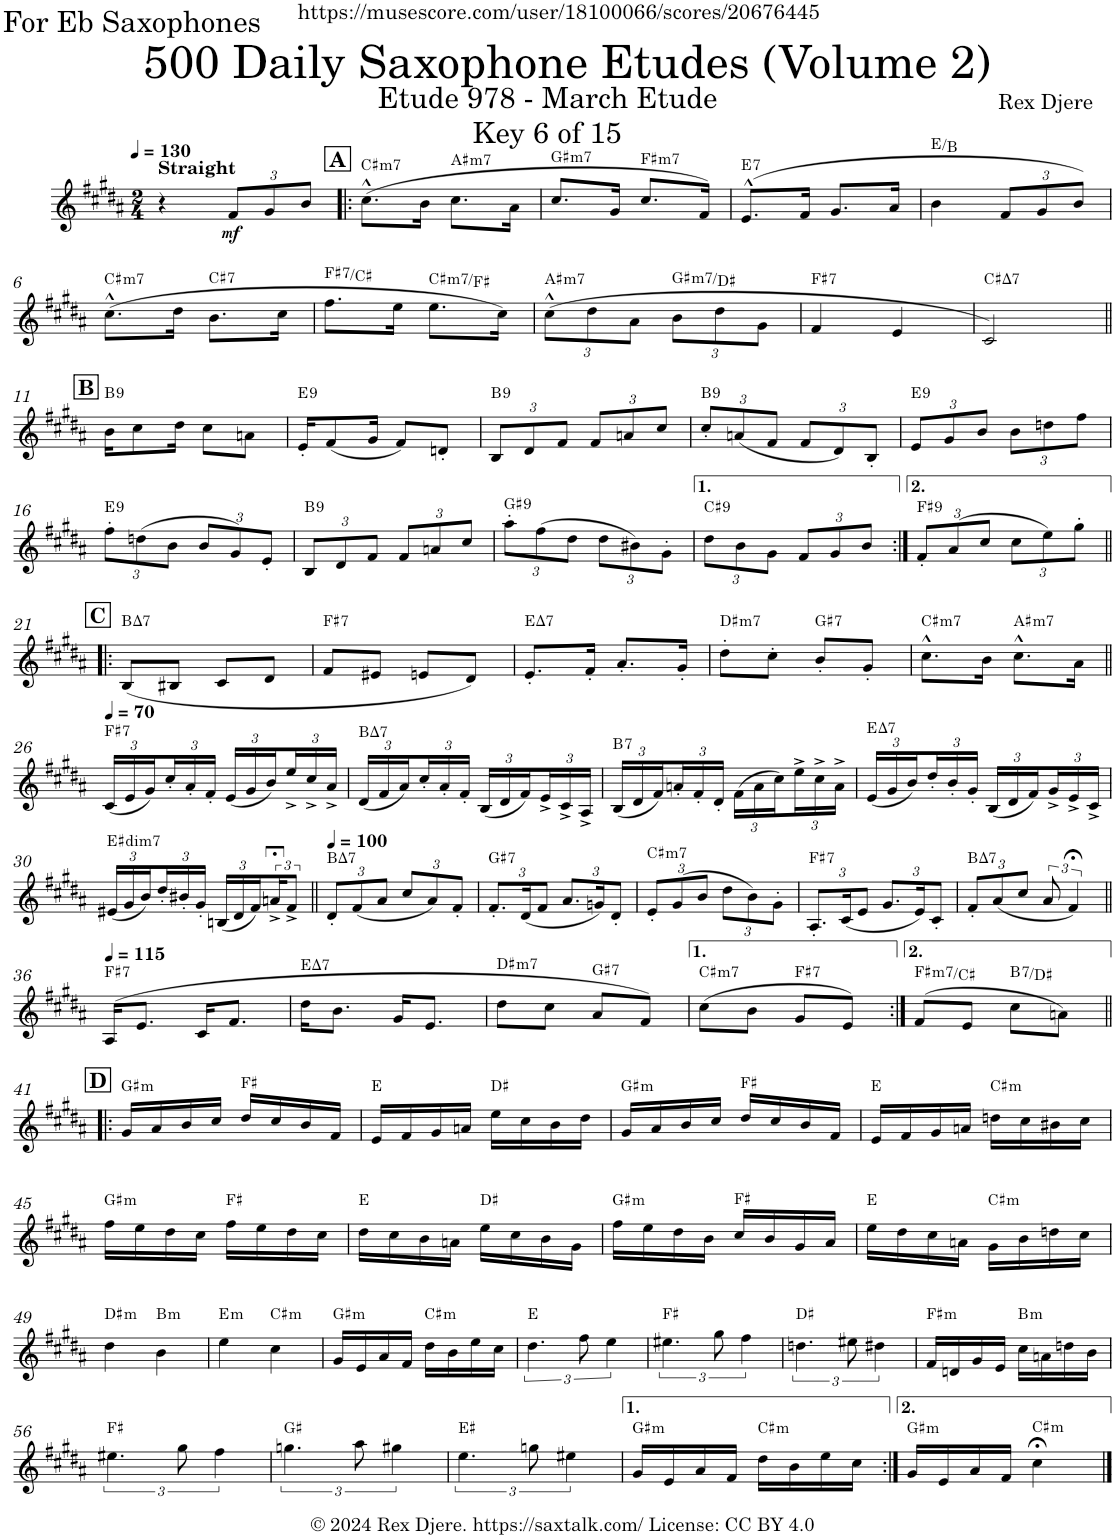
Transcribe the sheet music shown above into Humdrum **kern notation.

**kern	**dynam	**harte
*part1	*part1	*part1
*staff1	*staff1	*
*I"Alto Saxophone	*	*
*I'A. Sax.	*	*
*clefG2	*	*
*Trd5c9	*	*
*k[f#c#g#d#a#]	*	*
*M2/4	*	*
*MM130	*	*
=1	=1	=1
!LO:TX:a:B:t=Straight	!	!
4r	.	.
*Xbrackettup	*	*
!	!LO:DY:b	!
12f#/L	mf	.
12g#/	.	.
12b/J	.	.
!!LO:REH:place=s1:a:B:cj:fs=14:t=A
=2!|:	=2!|:	=2!|:
!	!	!LO:H:kt=m7
(8.cc#^^\L	.	C#:min7
16b\Jk	.	.
!	!	!LO:H:kt=m7
8.cc#\L	.	A#:min7
16a#\Jk	.	.
=3	=3	=3
!	!	!LO:H:kt=m7
8.cc#/L	.	G#:min7
16g#/Jk	.	.
!	!	!LO:H:kt=m7
8.cc#/L	.	F#:min7
16f#/Jk)	.	.
=4	=4	=4
!	!	!LO:H:kt=7
(8.e^^/L	.	E:7
16f#/Jk	.	.
8.g#/L	.	.
16a#/Jk	.	.
=5	=5	=5
4b\	.	E:maj/5
12f#/L	.	.
12g#/	.	.
12b/J)	.	.
!!LO:LB:g=z
=6	=6	=6
!	!	!LO:H:kt=m7
(8.cc#^^\L	.	C#:min7
16dd#\Jk	.	.
!	!	!LO:H:kt=7
8.b\L	.	C#:7
16cc#\Jk	.	.
=7	=7	=7
!	!	!LO:H:kt=7
8.ff#\L	.	F#:7/5
16ee\Jk	.	.
!	!	!LO:H:kt=m7
8.ee\L	.	C#:min7/4
16cc#\Jk)	.	.
=8	=8	=8
!	!	!LO:H:kt=m7
(12cc#^^\L	.	A#:min7
12dd#\	.	.
12a#\J	.	.
!	!	!LO:H:kt=m7
12b\L	.	G#:min7/5
12dd#\	.	.
12g#\J	.	.
=9	=9	=9
!	!	!LO:H:kt=7
4f#/	.	F#:7
4e/	.	.
=10	=10	=10
!	!	!LO:H:kt=7
2c#/)	.	C#:maj7
!!LO:LB:g=z
!!LO:REH:place=s1:a:B:cj:fs=14:t=B
=11||	=11||	=11||
!	!	!LO:H:kt=9
16b\KL	.	B:9
8cc#\	.	.
16dd#\Jk	.	.
8cc#\L	.	.
8an\J	.	.
=12	=12	=12
!	!	!LO:H:kt=9
16e'/KL	.	E:9
(8f#/	.	.
16g#/Jk	.	.
8f#/L)	.	.
8dn'/J	.	.
=13	=13	=13
!	!	!LO:H:kt=9
12B/L	.	B:9
12d#/	.	.
12f#/J	.	.
12f#/L	.	.
12an/	.	.
12cc#/J	.	.
=14	=14	=14
!	!	!LO:H:kt=9
12cc#'/L	.	B:9
(12an/	.	.
12f#/J	.	.
12f#/L	.	.
12d#/)	.	.
12B'/J	.	.
=15	=15	=15
!	!	!LO:H:kt=9
12e/L	.	E:9
12g#/	.	.
12b/J	.	.
12b\L	.	.
12ddn\	.	.
12ff#\J	.	.
!!LO:LB:g=z
=16	=16	=16
!	!	!LO:H:kt=9
12ff#'\L	.	E:9
(12ddn\	.	.
12b\J	.	.
12b/L	.	.
12g#/)	.	.
12e'/J	.	.
=17	=17	=17
!	!	!LO:H:kt=9
12B/L	.	B:9
12d#/	.	.
12f#/J	.	.
12f#/L	.	.
12an/	.	.
12cc#/J	.	.
=18	=18	=18
!	!	!LO:H:kt=9
12aa#'\L	.	G#:9
(12ff#\	.	.
12dd#\J	.	.
12dd#\L	.	.
12b#X\)	.	.
12g#'\J	.	.
=19	=19	=19
!	!	!LO:H:kt=9
12dd#\L	.	C#:9
12b\	.	.
12g#\J	.	.
12f#/L	.	.
12g#/	.	.
12b/J	.	.
=20:|!	=20:|!	=20:|!
!	!	!LO:H:kt=9
12f#'/L	.	F#:9
(12a#/	.	.
12cc#/J	.	.
12cc#\L	.	.
12ee\)	.	.
12gg#'\J	.	.
!!LO:LB:g=z
!!LO:REH:place=s1:a:B:cj:fs=14:t=C
=21!|:	=21!|:	=21!|:
!	!	!LO:H:kt=7
(8B/L	.	B:maj7
8B#X/J	.	.
8c#/L	.	.
8d#/J	.	.
=22	=22	=22
!	!	!LO:H:kt=7
8f#/L	.	F#:7
8e#X/J	.	.
8en/L	.	.
8d#/J)	.	.
=23	=23	=23
!	!	!LO:H:kt=7
8.e'/L	.	E:maj7
16f#'/Jk	.	.
8.a#'/L	.	.
16g#'/Jk	.	.
=24	=24	=24
!	!	!LO:H:kt=m7
8dd#'\L	.	D#:min7
8cc#'\J	.	.
!	!	!LO:H:kt=7
8b'/L	.	G#:7
8g#'/J	.	.
=25	=25	=25
!	!	!LO:H:kt=m7
8.cc#^^\L	.	C#:min7
16b\Jk	.	.
!	!	!LO:H:kt=m7
8.cc#^^\L	.	A#:min7
16a#\Jk	.	.
!!LO:LB:g=z
=26||	=26||	=26||
*MM70	*	*
!	!	!LO:H:kt=7
(24c#/LL	.	F#:7
24e/	.	.
24g#/)	.	.
24cc#'/	.	.
24a#'/	.	.
24f#'/JJ	.	.
(24e/LL	.	.
24g#/	.	.
24b/)	.	.
24ee^/	.	.
24cc#^/	.	.
24a#^/JJ	.	.
=27	=27	=27
!	!	!LO:H:kt=7
(24d#/LL	.	B:maj7
24f#/	.	.
24a#/)	.	.
24cc#'/	.	.
24a#'/	.	.
24f#'/JJ	.	.
(24B/LL	.	.
24d#/	.	.
24f#/)	.	.
24e^/	.	.
24c#^/	.	.
24A#^/JJ	.	.
=28	=28	=28
!	!	!LO:H:kt=7
(24B/LL	.	B:7
24d#/	.	.
24f#/)	.	.
24an'/	.	.
24f#'/	.	.
24d#'/JJ	.	.
(24f#\LL	.	.
24a\	.	.
24cc#\)	.	.
24ee^\	.	.
24cc#^\	.	.
24a^\JJ	.	.
=29	=29	=29
!	!	!LO:H:kt=7
(24e/LL	.	E:maj7
24g#/	.	.
24b/)	.	.
24dd#'/	.	.
24b'/	.	.
24g#'/JJ	.	.
(24B/LL	.	.
24d#/	.	.
24f#/)	.	.
24g#^/	.	.
24e^/	.	.
24c#^/JJ	.	.
!!LO:LB:g=z
=30	=30	=30
!	!	!LO:H:kt=dim7
(24e#X/LL	.	E#:dim7
24g#/	.	.
24b/)	.	.
24dd#'/	.	.
24b#X'/	.	.
24g#'/JJ	.	.
(24Bn/LL	.	.
24d#/	.	.
24f#/)	.	.
*brackettup	*	*
24an;<^/J	.	.
12f#^/J	.	.
=31||	=31||	=31||
*Xbrackettup	*	*
*MM100	*	*
!	!	!LO:H:kt=7
12d#'/L	.	B:maj7
(12f#/	.	.
12a#/J	.	.
12cc#/L	.	.
12a#/)	.	.
12f#'/J	.	.
=32	=32	=32
!	!	!LO:H:kt=7
12.f#'/L	.	G#:7
(24d#/K	.	.
12f#/J	.	.
12.a#/L	.	.
24gn/K)	.	.
12d#'/J	.	.
=33	=33	=33
!	!	!LO:H:kt=m7
12e'/L	.	C#:min7
(12g#/	.	.
12b/J	.	.
12dd#\L	.	.
12b\)	.	.
12g#'\J	.	.
=34	=34	=34
!	!	!LO:H:kt=7
12.A#'/L	.	F#:7
(24c#/K	.	.
12e/J	.	.
12.g#/L	.	.
24e/K)	.	.
12c#'/J	.	.
=35	=35	=35
!	!	!LO:H:kt=7
12f#'/L	.	B:maj7
(12a#/	.	.
12cc#/J	.	.
*brackettup	*	*
12a#/	.	.
6f#;</)	.	.
!!LO:LB:g=z
=36||	=36||	=36||
*MM115	*	*
!	!	!LO:H:kt=7
(16A#/KL	.	F#:7
8.e/J	.	.
16c#/KL	.	.
8.f#/J	.	.
=37	=37	=37
!	!	!LO:H:kt=7
16dd#\KL	.	E:maj7
8.b\J	.	.
16g#/KL	.	.
8.e/J	.	.
=38	=38	=38
!	!	!LO:H:kt=m7
8dd#\L	.	D#:min7
8cc#\J	.	.
!	!	!LO:H:kt=7
8a#/L	.	G#:7
8f#/J)	.	.
=39	=39	=39
!	!	!LO:H:kt=m7
(8cc#\L	.	C#:min7
8b\J	.	.
!	!	!LO:H:kt=7
8g#/L	.	F#:7
8e/J)	.	.
=40:|!	=40:|!	=40:|!
!	!	!LO:H:kt=m7
(8f#/L	.	F#:min7/5
8e/J	.	.
!	!	!LO:H:kt=7
8cc#\L	.	B:7/3
8an\J)	.	.
!!LO:LB:g=z
!!LO:REH:place=s1:a:B:cj:fs=14:t=D
=41!|:	=41!|:	=41!|:
!	!	!LO:H:kt=m
16g#/LL	.	G#:min
16a#/	.	.
16b/	.	.
16cc#/JJ	.	.
16dd#/LL	.	F#:maj
16cc#/	.	.
16b/	.	.
16f#/JJ	.	.
=42	=42	=42
16e/LL	.	E:maj
16f#/	.	.
16g#/	.	.
16an/JJ	.	.
16ee\LL	.	D#:maj
16cc#\	.	.
16b\	.	.
16dd#\JJ	.	.
=43	=43	=43
!	!	!LO:H:kt=m
16g#/LL	.	G#:min
16a#/	.	.
16b/	.	.
16cc#/JJ	.	.
16dd#/LL	.	F#:maj
16cc#/	.	.
16b/	.	.
16f#/JJ	.	.
=44	=44	=44
16e/LL	.	E:maj
16f#/	.	.
16g#/	.	.
16an/JJ	.	.
!	!	!LO:H:kt=m
16ddn\LL	.	C#:min
16cc#\	.	.
16b#X\	.	.
16cc#\JJ	.	.
!!LO:LB:g=z
=45	=45	=45
!	!	!LO:H:kt=m
16ff#\LL	.	G#:min
16ee\	.	.
16dd#\	.	.
16cc#\JJ	.	.
16ff#\LL	.	F#:maj
16ee\	.	.
16dd#\	.	.
16cc#\JJ	.	.
=46	=46	=46
16dd#\LL	.	E:maj
16cc#\	.	.
16b\	.	.
16an\JJ	.	.
16ee\LL	.	D#:maj
16cc#\	.	.
16b\	.	.
16g#\JJ	.	.
=47	=47	=47
!	!	!LO:H:kt=m
16ff#\LL	.	G#:min
16ee\	.	.
16dd#\	.	.
16b\JJ	.	.
16cc#/LL	.	F#:maj
16b/	.	.
16g#/	.	.
16a#/JJ	.	.
=48	=48	=48
16ee\LL	.	E:maj
16dd#\	.	.
16cc#\	.	.
16an\JJ	.	.
!	!	!LO:H:kt=m
16g#\LL	.	C#:min
16b\	.	.
16ddn\	.	.
16cc#\JJ	.	.
!!LO:LB:g=z
=49	=49	=49
!	!	!LO:H:kt=m
4dd#\	.	D#:min
!	!	!LO:H:kt=m
4b\	.	B:min
=50	=50	=50
!	!	!LO:H:kt=m
4ee\	.	E:min
!	!	!LO:H:kt=m
4cc#\	.	C#:min
=51	=51	=51
!	!	!LO:H:kt=m
16g#/LL	.	G#:min
16e/	.	.
16a#/	.	.
16f#/JJ	.	.
!	!	!LO:H:kt=m
16dd#\LL	.	C#:min
16b\	.	.
16ee\	.	.
16cc#\JJ	.	.
=52	=52	=52
6.dd#\	.	E:maj
12ff#\	.	.
6ee\	.	.
=53	=53	=53
6.ee#X\	.	F#:maj
12gg#\	.	.
6ff#\	.	.
=54	=54	=54
6.ddn\	.	D#:maj
12ee#X\	.	.
6dd#X\	.	.
=55	=55	=55
!	!	!LO:H:kt=m
16f#/LL	.	F#:min
16dn/	.	.
16g#/	.	.
16e/JJ	.	.
!	!	!LO:H:kt=m
16cc#\LL	.	B:min
16an\	.	.
16ddn\	.	.
16b\JJ	.	.
!!LO:LB:g=z
=56	=56	=56
6.ee#X\	.	F#:maj
12gg#\	.	.
6ff#\	.	.
=57	=57	=57
6.ggn\	.	G#:maj
12aa#\	.	.
6gg#X\	.	.
=58	=58	=58
6.ee\	.	E#:maj
12ggn\	.	.
6ee#X\	.	.
=59	=59	=59
!	!	!LO:H:kt=m
16g#/LL	.	G#:min
16e/	.	.
16a#/	.	.
16f#/JJ	.	.
!	!	!LO:H:kt=m
16dd#\LL	.	C#:min
16b\	.	.
16ee\	.	.
16cc#\JJ	.	.
=60:|!	=60:|!	=60:|!
!	!	!LO:H:kt=m
16g#/LL	.	G#:min
16e/	.	.
16a#/	.	.
16f#/JJ	.	.
!	!	!LO:H:kt=m
4cc#;<\	.	C#:min
==	==	==
*-	*-	*-
